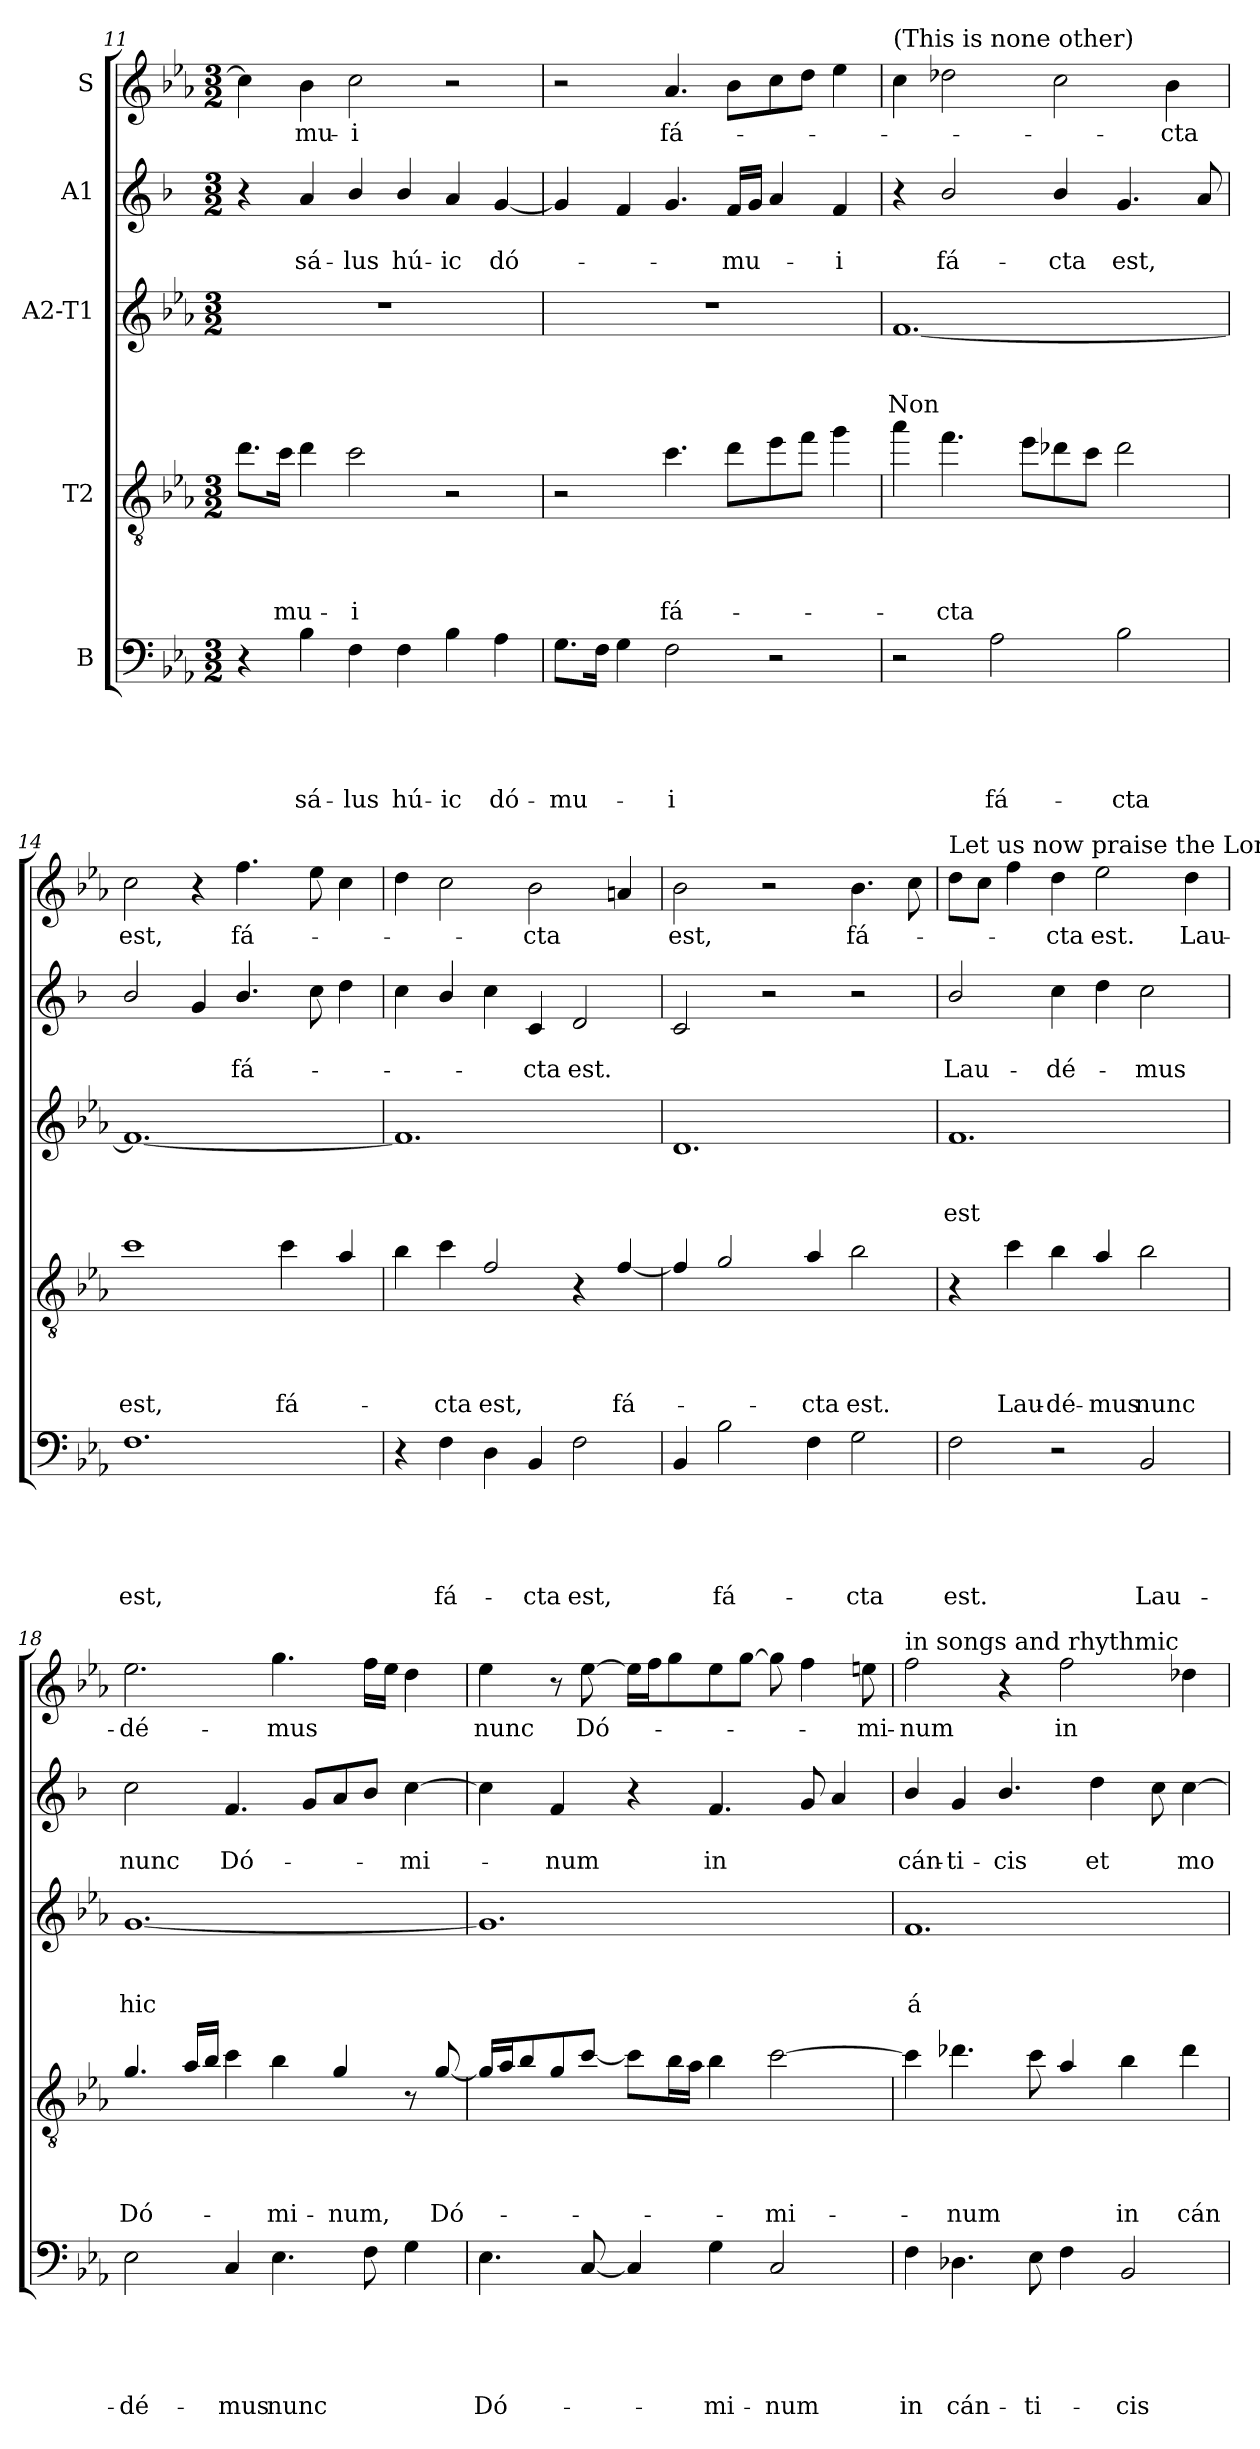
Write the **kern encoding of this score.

**kern	**text	**text	**text	**text	**text	**kern	**text	**text	**text	**text	**kern	**text	**text	**text	**kern	**text	**text	**kern	**text
*part5	*part5	*part5	*part5	*part5	*part5	*part4	*part4	*part4	*part4	*part4	*part3	*part3	*part3	*part3	*part2	*part2	*part2	*part1	*part1
*staff5	*staff5	*staff5	*staff5	*staff5	*staff5	*staff4	*staff4	*staff4	*staff4	*staff4	*staff3	*staff3	*staff3	*staff3	*staff2	*staff2	*staff2	*staff1	*staff1
*I"B	*	*	*	*	*	*I"T2	*	*	*	*	*I"A2-T1	*	*	*	*I"A1	*	*	*I"S	*
*clefF4	*	*	*	*	*	*clefGv2	*	*	*	*	*clefG2	*	*	*	*clefG2	*	*	*clefG2	*
*	*	*	*	*	*	*ITrd8c14	*	*	*	*	*	*	*	*	*ITrd1c2	*	*	*	*
*k[b-e-a-]	*	*	*	*	*	*k[b-e-a-]	*	*	*	*	*k[b-e-a-]	*	*	*	*k[b-e-a-]	*	*	*k[b-e-a-]	*
*E-:	*	*	*	*	*	*E-:	*	*	*	*	*E-:	*	*	*	*E-:	*	*	*E-:	*
*M3/2	*	*	*	*	*	*M3/2	*	*	*	*	*M3/2	*	*	*	*M3/2	*	*	*M3/2	*
=11	=11	=11	=11	=11	=11	=11	=11	=11	=11	=11	=11	=11	=11	=11	=11	=11	=11	=11	=11
4r	.	.	.	.	.	8.d\L	.	.	.	.	1.r	.	.	.	4r	.	.	4cc\]	.
!	!	!	!	!	!	!	!	!	!	!LO:LY:b	!	!	!	!	!	!	!	!	!
.	.	.	.	.	.	16c\Jk	.	.	.	-mu-	.	.	.	.	.	.	.	.	.
!	!	!	!	!	!LO:LY:b	!	!	!	!	!	!	!	!	!	!	!	!LO:LY:b	!	!LO:LY:b
4B-\	.	.	.	.	sá-	4d\	.	.	.	.	.	.	.	.	4g/	.	sá-	4b-\	-mu-
!	!	!	!	!	!LO:LY:b	!	!	!	!	!LO:LY:b	!	!	!	!	!	!	!LO:LY:b	!	!LO:LY:b
4F\	.	.	.	.	-lus	2c\	.	.	.	-i	.	.	.	.	4a-/	.	-lus	2cc\	-i
!	!	!	!	!	!LO:LY:b	!	!	!	!	!	!	!	!	!	!	!	!LO:LY:b	!	!
4F\	.	.	.	.	hú-	.	.	.	.	.	.	.	.	.	4a-/	.	hú-	.	.
!	!	!	!	!	!LO:LY:b	!	!	!	!	!	!	!	!	!	!	!	!LO:LY:b	!	!
4B-\	.	.	.	.	-ic	2r	.	.	.	.	.	.	.	.	4g/	.	-ic	2r	.
!	!	!	!	!	!LO:LY:b	!	!	!	!	!	!	!	!	!	!	!	!LO:LY:b	!	!
4A-\	.	.	.	.	dó-	.	.	.	.	.	.	.	.	.	[4f/	.	dó-	.	.
=12	=12	=12	=12	=12	=12	=12	=12	=12	=12	=12	=12	=12	=12	=12	=12	=12	=12	=12	=12
!	!	!	!	!	!LO:LY:b	!	!	!	!	!	!	!	!	!	!	!	!	!	!
8.G\L	.	.	.	.	-mu-	2r	.	.	.	.	1.r	.	.	.	4f/]	.	.	2r	.
16F\Jk	.	.	.	.	.	.	.	.	.	.	.	.	.	.	.	.	.	.	.
4G\	.	.	.	.	.	.	.	.	.	.	.	.	.	.	4e-/	.	.	.	.
!	!	!	!	!	!LO:LY:b	!	!	!	!	!LO:LY:b	!	!	!	!	!	!	!	!	!LO:LY:b
2F\	.	.	.	.	-i	4.c\	.	.	.	fá-	.	.	.	.	4.f/	.	.	4.a-/	fá-
!	!	!	!	!	!	!	!	!	!	!	!	!	!	!	!	!	!LO:LY:b	!	!
.	.	.	.	.	.	8d\L	.	.	.	.	.	.	.	.	16e-/LL	.	-mu-	8b-\L	.
.	.	.	.	.	.	.	.	.	.	.	.	.	.	.	16f/JJ	.	.	.	.
2r	.	.	.	.	.	8e-\	.	.	.	.	.	.	.	.	4g/	.	.	8cc\	.
.	.	.	.	.	.	8f\J	.	.	.	.	.	.	.	.	.	.	.	8dd\J	.
!	!	!	!	!	!	!	!	!	!	!	!	!	!	!	!	!	!LO:LY:b	!	!
.	.	.	.	.	.	4g\	.	.	.	.	.	.	.	.	4e-/	.	-i	4ee-\	.
!!LO:PB:g=z
=13	=13	=13	=13	=13	=13	=13	=13	=13	=13	=13	=13	=13	=13	=13	=13	=13	=13	=13	=13
!	!	!	!	!	!	!	!	!	!	!	!	!	!	!	!	!	!	!LO:TX:a:t=(This is none other)	!
!	!	!	!	!	!	!	!	!	!	!	!	!	!	!LO:LY:b	!	!	!	!	!
2r	.	.	.	.	.	4a-\	.	.	.	.	[1.f	.	.	Non	4r	.	.	4cc\	.
!	!	!	!	!	!	!	!	!	!	!LO:LY:b	!	!	!	!	!	!	!LO:LY:b	!	!
.	.	.	.	.	.	4.f\	.	.	.	-cta	.	.	.	.	2a-/	.	fá-	2dd-\	.
!	!	!	!	!	!LO:LY:b	!	!	!	!	!	!	!	!	!	!	!	!	!	!
2A-\	.	.	.	.	fá-	.	.	.	.	.	.	.	.	.	.	.	.	.	.
.	.	.	.	.	.	8e-\L	.	.	.	.	.	.	.	.	.	.	.	.	.
!	!	!	!	!	!	!	!	!	!	!	!	!	!	!	!	!	!LO:LY:b	!	!
.	.	.	.	.	.	8d-\	.	.	.	.	.	.	.	.	4a-/	.	-cta	2cc\	.
.	.	.	.	.	.	8c\J	.	.	.	.	.	.	.	.	.	.	.	.	.
!	!	!	!	!	!LO:LY:b	!	!	!	!	!	!	!	!	!	!	!	!LO:LY:b	!	!
2B-\	.	.	.	.	-cta	2d-\	.	.	.	.	.	.	.	.	4.f/	.	est,	.	.
!	!	!	!	!	!	!	!	!	!	!	!	!	!	!	!	!	!	!	!LO:LY:b
.	.	.	.	.	.	.	.	.	.	.	.	.	.	.	.	.	.	4b-\	-cta
.	.	.	.	.	.	.	.	.	.	.	.	.	.	.	8g/	.	.	.	.
=14	=14	=14	=14	=14	=14	=14	=14	=14	=14	=14	=14	=14	=14	=14	=14	=14	=14	=14	=14
!	!	!	!	!	!LO:LY:b	!	!	!	!	!LO:LY:b	!	!	!	!	!	!	!	!	!LO:LY:b
1.F	.	.	.	.	est,	1c	.	.	.	est,	1.f_	.	.	.	2a-/	.	.	2cc\	est,
.	.	.	.	.	.	.	.	.	.	.	.	.	.	.	4f/	.	.	4r	.
!	!	!	!	!	!	!	!	!	!	!	!	!	!	!	!	!	!LO:LY:b	!	!LO:LY:b
.	.	.	.	.	.	.	.	.	.	.	.	.	.	.	4.a-/	.	fá-	4.ff\	fá-
!	!	!	!	!	!	!	!	!	!	!LO:LY:b	!	!	!	!	!	!	!	!	!
.	.	.	.	.	.	4c\	.	.	.	fá-	.	.	.	.	.	.	.	.	.
.	.	.	.	.	.	.	.	.	.	.	.	.	.	.	8b-\	.	.	8ee-\	.
.	.	.	.	.	.	4A-/	.	.	.	.	.	.	.	.	4cc\	.	.	4cc\	.
=15	=15	=15	=15	=15	=15	=15	=15	=15	=15	=15	=15	=15	=15	=15	=15	=15	=15	=15	=15
4r	.	.	.	.	.	4B-\	.	.	.	.	1.f]	.	.	.	4b-\	.	.	4dd\	.
!	!	!	!	!	!LO:LY:b	!	!	!	!	!LO:LY:b	!	!	!	!	!	!	!	!	!
4F\	.	.	.	.	fá-	4c\	.	.	.	-cta	.	.	.	.	4a-/	.	.	2cc\	.
!	!	!	!	!	!	!	!	!	!	!LO:LY:b	!	!	!	!	!	!	!	!	!
4D\	.	.	.	.	.	2F/	.	.	.	est,	.	.	.	.	4b-\	.	.	.	.
!	!	!	!	!	!LO:LY:b	!	!	!	!	!	!	!	!	!	!	!	!LO:LY:b	!	!LO:LY:b
4BB-/	.	.	.	.	-cta	.	.	.	.	.	.	.	.	.	4B-/	.	-cta	2b-\	-cta
!	!	!	!	!	!LO:LY:b	!	!	!	!	!	!	!	!	!	!	!	!LO:LY:b	!	!
2F\	.	.	.	.	est,	4r	.	.	.	.	.	.	.	.	2c/	.	est.	.	.
!	!	!	!	!	!	!	!	!	!	!LO:LY:b	!	!	!	!	!	!	!	!	!
.	.	.	.	.	.	[4F/	.	.	.	fá-	.	.	.	.	.	.	.	4a/	.
=16	=16	=16	=16	=16	=16	=16	=16	=16	=16	=16	=16	=16	=16	=16	=16	=16	=16	=16	=16
!	!	!	!	!	!	!	!	!	!	!	!	!	!	!	!	!	!	!	!LO:LY:b
4BB-/	.	.	.	.	.	4F/]	.	.	.	.	1.d	.	.	.	2B-/	.	.	2b-\	est,
!	!	!	!	!	!LO:LY:b	!	!	!	!	!	!	!	!	!	!	!	!	!	!
2B-\	.	.	.	.	fá-	2G/	.	.	.	.	.	.	.	.	.	.	.	.	.
.	.	.	.	.	.	.	.	.	.	.	.	.	.	.	2r	.	.	2r	.
!	!	!	!	!	!	!	!	!	!	!LO:LY:b	!	!	!	!	!	!	!	!	!
4F\	.	.	.	.	.	4A-/	.	.	.	-cta	.	.	.	.	.	.	.	.	.
!	!	!	!	!	!LO:LY:b	!	!	!	!	!LO:LY:b	!	!	!	!	!	!	!	!	!LO:LY:b
2G\	.	.	.	.	-cta	2B-\	.	.	.	est.	.	.	.	.	2r	.	.	4.b-\	fá-
.	.	.	.	.	.	.	.	.	.	.	.	.	.	.	.	.	.	8cc\	.
!!LO:LB:g=z
=17	=17	=17	=17	=17	=17	=17	=17	=17	=17	=17	=17	=17	=17	=17	=17	=17	=17	=17	=17
!	!	!	!	!	!	!	!	!	!	!	!	!	!	!	!	!	!	!LO:TX:a:t=Let us now praise the Lord	!
!	!	!	!	!	!LO:LY:b	!	!	!	!	!	!	!	!	!LO:LY:b	!	!	!LO:LY:b	!	!
2F\	.	.	.	.	est.	4r	.	.	.	.	1.f	.	.	est	2a-/	.	Lau-	8dd\L	.
.	.	.	.	.	.	.	.	.	.	.	.	.	.	.	.	.	.	8cc\J	.
!	!	!	!	!	!	!	!	!	!	!LO:LY:b	!	!	!	!	!	!	!	!	!
.	.	.	.	.	.	4c\	.	.	.	Lau-	.	.	.	.	.	.	.	4ff\	.
!	!	!	!	!	!	!	!	!	!	!LO:LY:b	!	!	!	!	!	!	!LO:LY:b	!	!LO:LY:b
2r	.	.	.	.	.	4B-\	.	.	.	-dé-	.	.	.	.	4b-\	.	-dé-	4dd\	-cta
!	!	!	!	!	!	!	!	!	!	!LO:LY:b	!	!	!	!	!	!	!	!	!LO:LY:b
.	.	.	.	.	.	4A-/	.	.	.	-mus	.	.	.	.	4cc\	.	.	2ee-\	est.
!	!	!	!	!	!LO:LY:b	!	!	!	!	!LO:LY:b	!	!	!	!	!	!	!LO:LY:b	!	!
2BB-/	.	.	.	.	Lau-	2B-\	.	.	.	nunc	.	.	.	.	2b-\	.	-mus	.	.
!	!	!	!	!	!	!	!	!	!	!	!	!	!	!	!	!	!	!	!LO:LY:b
.	.	.	.	.	.	.	.	.	.	.	.	.	.	.	.	.	.	4dd\	Lau-
=18	=18	=18	=18	=18	=18	=18	=18	=18	=18	=18	=18	=18	=18	=18	=18	=18	=18	=18	=18
!	!	!	!	!	!LO:LY:b	!	!	!	!	!LO:LY:b	!	!	!	!LO:LY:b	!	!	!LO:LY:b	!	!LO:LY:b
2E-\	.	.	.	.	-dé-	4.G/	.	.	.	Dó-	[1.g	.	.	hic	2b-\	.	nunc	2.ee-\	-dé-
.	.	.	.	.	.	16A-/LL	.	.	.	.	.	.	.	.	.	.	.	.	.
.	.	.	.	.	.	16B-/JJ	.	.	.	.	.	.	.	.	.	.	.	.	.
!	!	!	!	!	!LO:LY:b	!	!	!	!	!	!	!	!	!	!	!	!LO:LY:b	!	!
4C/	.	.	.	.	-mus	4c\	.	.	.	.	.	.	.	.	4.e-/	.	Dó-	.	.
!	!	!	!	!	!LO:LY:b	!	!	!	!	!LO:LY:b	!	!	!	!	!	!	!	!	!LO:LY:b
4.E-\	.	.	.	.	nunc	4B-\	.	.	.	-mi-	.	.	.	.	.	.	.	4.gg\	-mus
.	.	.	.	.	.	.	.	.	.	.	.	.	.	.	8f/L	.	.	.	.
!	!	!	!	!	!	!	!	!	!	!LO:LY:b	!	!	!	!	!	!	!	!	!
.	.	.	.	.	.	4G/	.	.	.	-num,	.	.	.	.	8g/	.	.	.	.
8F\	.	.	.	.	.	.	.	.	.	.	.	.	.	.	8a-/J	.	.	16ff\LL	.
.	.	.	.	.	.	.	.	.	.	.	.	.	.	.	.	.	.	16ee-\JJ	.
!	!	!	!	!	!	!	!	!	!	!	!	!	!	!	!	!	!LO:LY:b	!	!
4G\	.	.	.	.	.	8r	.	.	.	.	.	.	.	.	[4b-\	.	-mi-	4dd\	.
!	!	!	!	!	!	!	!	!	!	!LO:LY:b	!	!	!	!	!	!	!	!	!
.	.	.	.	.	.	[8G/	.	.	.	Dó-	.	.	.	.	.	.	.	.	.
=19	=19	=19	=19	=19	=19	=19	=19	=19	=19	=19	=19	=19	=19	=19	=19	=19	=19	=19	=19
!	!	!	!	!	!LO:LY:b	!	!	!	!	!	!	!	!	!	!	!	!	!	!LO:LY:b
4.E-\	.	.	.	.	Dó-	16G/LL]	.	.	.	.	1.g]	.	.	.	4b-\]	.	.	4ee-\	nunc
.	.	.	.	.	.	16A-/J	.	.	.	.	.	.	.	.	.	.	.	.	.
.	.	.	.	.	.	8B-/	.	.	.	.	.	.	.	.	.	.	.	.	.
!	!	!	!	!	!	!	!	!	!	!	!	!	!	!	!	!	!LO:LY:b	!	!
.	.	.	.	.	.	8G/	.	.	.	.	.	.	.	.	4e-/	.	-num	8r	.
!	!	!	!	!	!	!	!	!	!	!	!	!	!	!	!	!	!	!	!LO:LY:b
[8C/	.	.	.	.	.	[8c/J	.	.	.	.	.	.	.	.	.	.	.	[8ee-\	Dó-
4C/]	.	.	.	.	.	8c\L]	.	.	.	.	.	.	.	.	4r	.	.	16ee-\LL]	.
.	.	.	.	.	.	.	.	.	.	.	.	.	.	.	.	.	.	16ff\J	.
.	.	.	.	.	.	16B-\L	.	.	.	.	.	.	.	.	.	.	.	8gg\	.
.	.	.	.	.	.	16A-\JJ	.	.	.	.	.	.	.	.	.	.	.	.	.
!	!	!	!	!	!LO:LY:b	!	!	!	!	!	!	!	!	!	!	!	!LO:LY:b	!	!
4G\	.	.	.	.	-mi-	4B-\	.	.	.	.	.	.	.	.	4.e-/	.	in	8ee-\	.
.	.	.	.	.	.	.	.	.	.	.	.	.	.	.	.	.	.	[8gg\J	.
!	!	!	!	!	!LO:LY:b	!	!	!	!	!LO:LY:b	!	!	!	!	!	!	!	!	!
2C/	.	.	.	.	-num	[2c\	.	.	.	-mi-	.	.	.	.	.	.	.	8gg\]	.
.	.	.	.	.	.	.	.	.	.	.	.	.	.	.	8f/	.	.	4ff\	.
.	.	.	.	.	.	.	.	.	.	.	.	.	.	.	4g/	.	.	.	.
!	!	!	!	!	!	!	!	!	!	!	!	!	!	!	!	!	!	!	!LO:LY:b
.	.	.	.	.	.	.	.	.	.	.	.	.	.	.	.	.	.	8ee\	-mi-
!!LO:PB:g=z
=20	=20	=20	=20	=20	=20	=20	=20	=20	=20	=20	=20	=20	=20	=20	=20	=20	=20	=20	=20
!	!	!	!	!	!	!	!	!	!	!	!	!	!	!	!	!	!	!LO:TX:a:t=in songs and rhythmic	!
!	!	!	!	!	!LO:LY:b	!	!	!	!	!	!	!	!	!LO:LY:b	!	!	!LO:LY:b	!	!LO:LY:b
4F\	.	.	.	.	in	4c\]	.	.	.	.	1.f	.	.	á-	4a-/	.	cán-	2ff\	-num
!	!	!	!	!	!LO:LY:b	!	!	!	!	!LO:LY:b	!	!	!	!	!	!	!LO:LY:b	!	!
4.D-X\	.	.	.	.	cán-	4.d-\	.	.	.	-num	.	.	.	.	4f/	.	-ti-	.	.
!	!	!	!	!	!	!	!	!	!	!	!	!	!	!	!	!	!LO:LY:b	!	!
.	.	.	.	.	.	.	.	.	.	.	.	.	.	.	4.a-/	.	-cis	4r	.
!	!	!	!	!	!LO:LY:b	!	!	!	!	!	!	!	!	!	!	!	!	!	!
8E-\	.	.	.	.	-ti-	8c\	.	.	.	.	.	.	.	.	.	.	.	.	.
!	!	!	!	!	!	!	!	!	!	!	!	!	!	!	!	!	!	!	!LO:LY:b
4F\	.	.	.	.	.	4A-/	.	.	.	.	.	.	.	.	.	.	.	2ff\	in
!	!	!	!	!	!	!	!	!	!	!	!	!	!	!	!	!	!LO:LY:b	!	!
.	.	.	.	.	.	.	.	.	.	.	.	.	.	.	4cc\	.	et	.	.
!	!	!	!	!	!LO:LY:b	!	!	!	!	!LO:LY:b	!	!	!	!	!	!	!	!	!
2BB-/	.	.	.	.	-cis	4B-\	.	.	.	in	.	.	.	.	.	.	.	.	.
.	.	.	.	.	.	.	.	.	.	.	.	.	.	.	8b-\	.	.	.	.
!	!	!	!	!	!	!	!	!	!	!LO:LY:b	!	!	!	!	!	!	!LO:LY:b	!	!
.	.	.	.	.	.	4d-\	.	.	.	cán-	.	.	.	.	[4b-\	.	mo-	4dd-\	.
=	=	=	=	=	=	=	=	=	=	=	=	=	=	=	=	=	=	=	=
*-	*-	*-	*-	*-	*-	*-	*-	*-	*-	*-	*-	*-	*-	*-	*-	*-	*-	*-	*-
